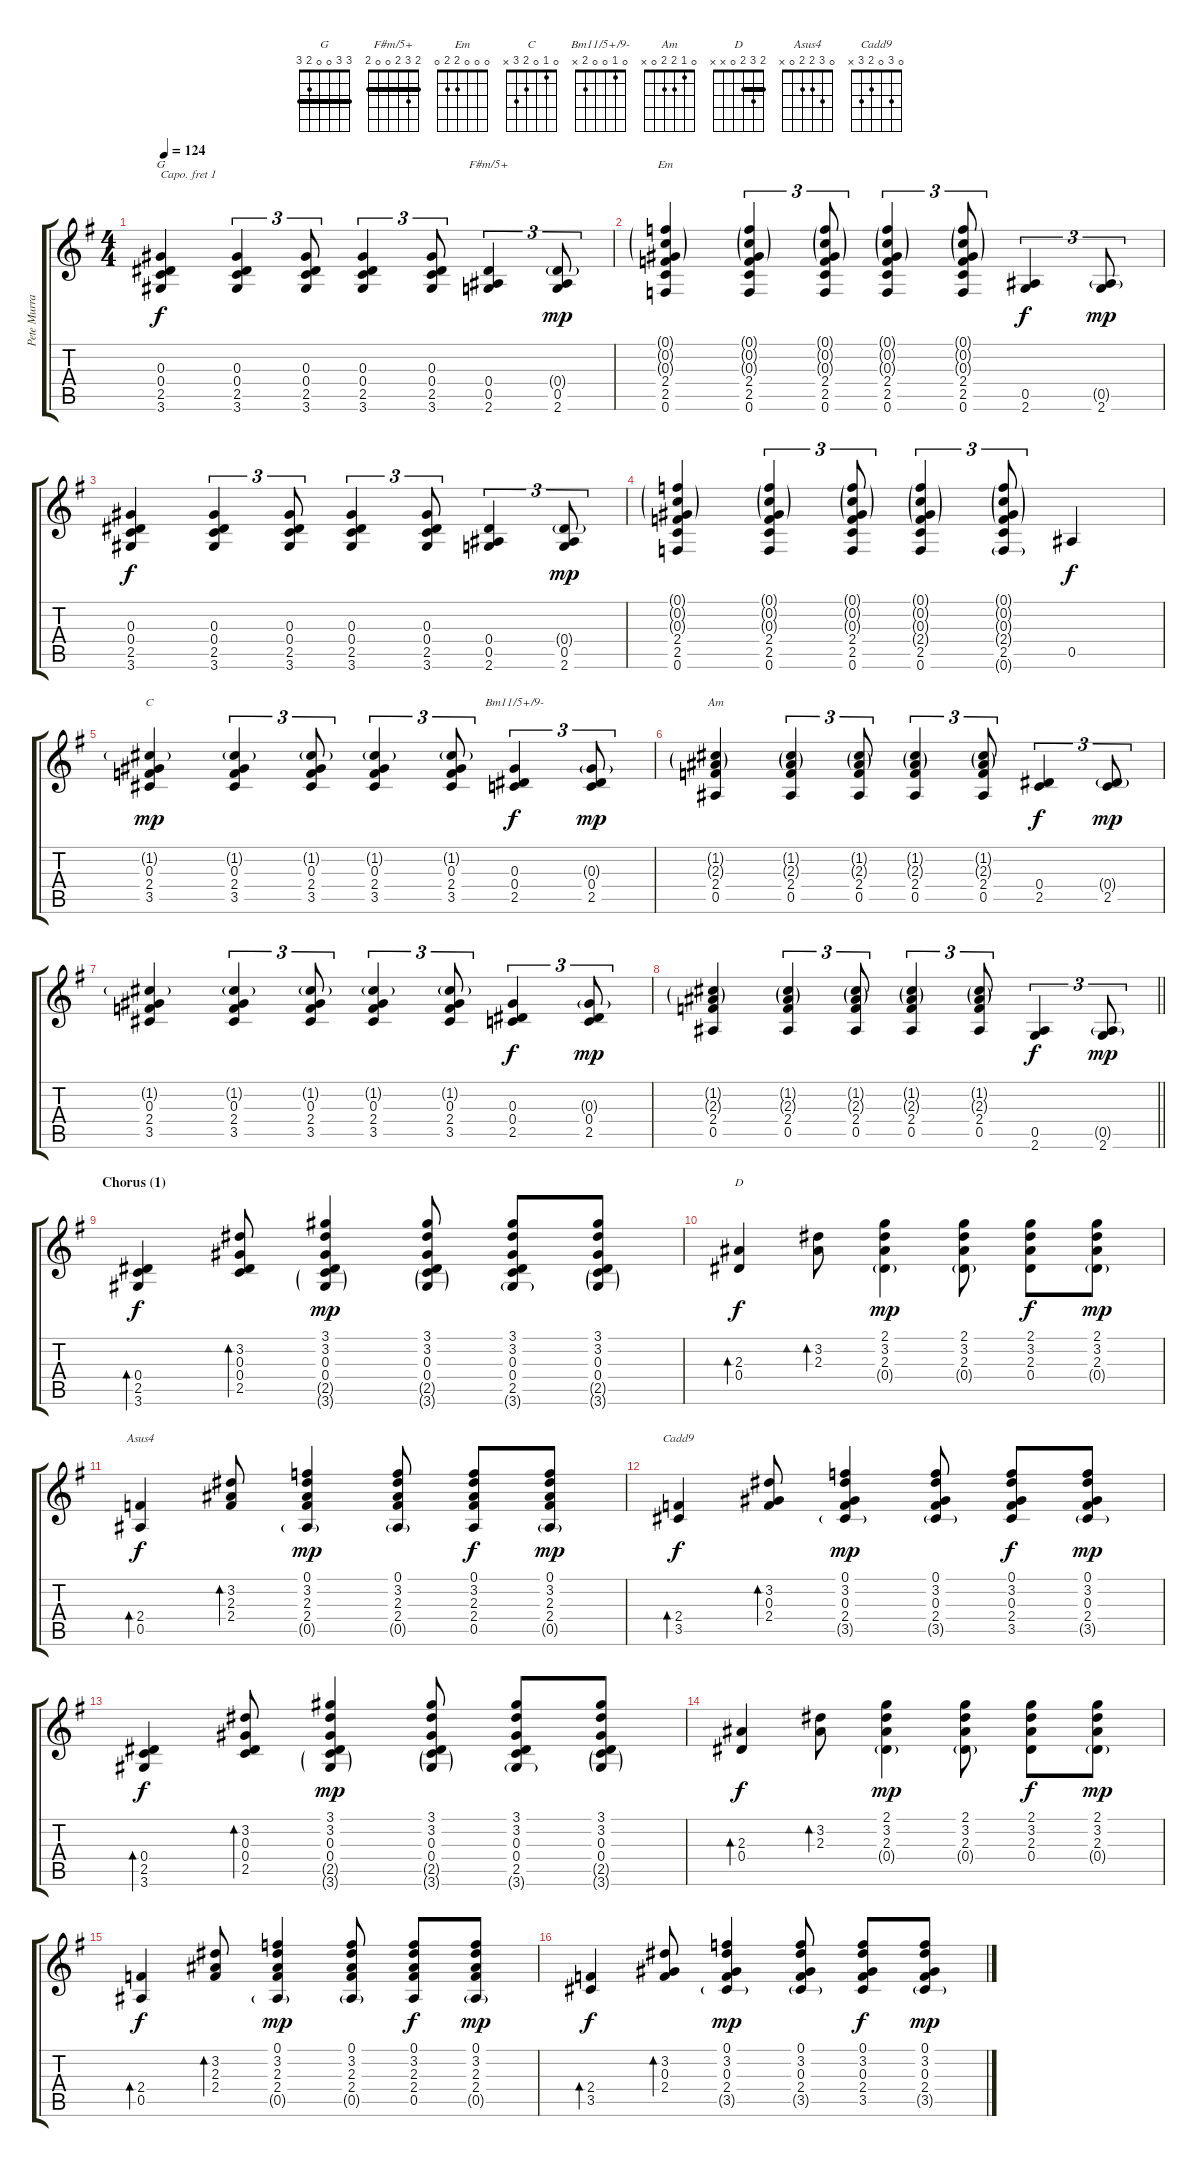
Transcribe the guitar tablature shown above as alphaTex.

\track ("Pete Murray (Guitar)" "Pete Murra") {instrument acousticguitarsteel}
\staff {score tabs}
\capo 1
\tuning (E4 B3 G3 D3 A2 E2) {hide}
\chord ("G" 3 3 0 0 2 3) {barre 3}
\chord ("F#m/5+" 2 3 2 0 0 2) {barre 2}
\chord ("Em" 0 0 0 2 2 0)
\chord ("C" 0 1 0 2 3 x)
\chord ("Bm11/5+/9-" 0 1 0 0 2 x)
\chord ("Am" 0 1 2 2 0 x)
\chord ("D" 2 3 2 0 x x) {barre 2}
\chord ("Asus4" 0 3 2 2 0 x)
\chord ("Cadd9" 0 3 0 2 3 x)
\ts (4 4)
\tempo 124
\clef g2
\ks g
(0.3 0.4 2.5 3.6).4{ch "G" dy f} (0.3 0.4 2.5 3.6).4{tu (3 2)} (0.3 0.4 2.5 3.6).8{tu (3 2)} (0.3 0.4 2.5 3.6).4{tu (3 2)} (0.3 0.4 2.5 3.6).8{tu (3 2)} (0.4 0.5 2.6).4{tu (3 2) ch "F#m/5+"} (0.4{g} 0.5 2.6).8{tu (3 2) dy mp} |
(0.1{g} 0.2{g} 0.3{g} 2.4 2.5 0.6).4{ch "Em"} (0.1{g} 0.2{g} 0.3{g} 2.4 2.5 0.6).4{tu (3 2)} (0.1{g} 0.2{g} 0.3{g} 2.4 2.5 0.6).8{tu (3 2)} (0.1{g} 0.2{g} 0.3{g} 2.4 2.5 0.6).4{tu (3 2)} (0.1{g} 0.2{g} 0.3{g} 2.4 2.5 0.6).8{tu (3 2)} (0.5 2.6).4{tu (3 2) dy f} (0.5{g} 2.6).8{tu (3 2) dy mp} |
(0.3 0.4 2.5 3.6).4{dy f} (0.3 0.4 2.5 3.6).4{tu (3 2)} (0.3 0.4 2.5 3.6).8{tu (3 2)} (0.3 0.4 2.5 3.6).4{tu (3 2)} (0.3 0.4 2.5 3.6).8{tu (3 2)} (0.4 0.5 2.6).4{tu (3 2)} (0.4{g} 0.5 2.6).8{tu (3 2) dy mp} |
(0.1{g} 0.2{g} 0.3{g} 2.4 2.5 0.6).4 (0.1{g} 0.2{g} 0.3{g} 2.4 2.5 0.6).4{tu (3 2)} (0.1{g} 0.2{g} 0.3{g} 2.4 2.5 0.6).8{tu (3 2)} (0.1{g} 0.2{g} 0.3{g} 2.4{g} 2.5 0.6).4{tu (3 2)} (0.1{g} 0.2{g} 0.3{g} 2.4{g} 2.5 0.6{g}).8{tu (3 2)} 0.5.4{dy f} |
(1.2{g} 0.3 2.4 3.5).4{ch "C" dy mp} (1.2{g} 0.3 2.4 3.5).4{tu (3 2)} (1.2{g} 0.3 2.4 3.5).8{tu (3 2)} (1.2{g} 0.3 2.4 3.5).4{tu (3 2)} (1.2{g} 0.3 2.4 3.5).8{tu (3 2)} (0.3 0.4 2.5).4{tu (3 2) ch "Bm11/5+/9-" dy f} (0.3{g} 0.4 2.5).8{tu (3 2) dy mp} |
(1.2{g} 2.3{g} 2.4 0.5).4{ch "Am"} (1.2{g} 2.3{g} 2.4 0.5).4{tu (3 2)} (1.2{g} 2.3{g} 2.4 0.5).8{tu (3 2)} (1.2{g} 2.3{g} 2.4 0.5).4{tu (3 2)} (1.2{g} 2.3{g} 2.4 0.5).8{tu (3 2)} (0.4 2.5).4{tu (3 2) dy f} (0.4{g} 2.5).8{tu (3 2) dy mp} |
(1.2{g} 0.3 2.4 3.5).4 (1.2{g} 0.3 2.4 3.5).4{tu (3 2)} (1.2{g} 0.3 2.4 3.5).8{tu (3 2)} (1.2{g} 0.3 2.4 3.5).4{tu (3 2)} (1.2{g} 0.3 2.4 3.5).8{tu (3 2)} (0.3 0.4 2.5).4{tu (3 2) dy f} (0.3{g} 0.4 2.5).8{tu (3 2) dy mp} |
\barLineRight lightlight
(1.2{g} 2.3{g} 2.4 0.5).4 (1.2{g} 2.3{g} 2.4 0.5).4{tu (3 2)} (1.2{g} 2.3{g} 2.4 0.5).8{tu (3 2)} (1.2{g} 2.3{g} 2.4 0.5).4{tu (3 2)} (1.2{g} 2.3{g} 2.4 0.5).8{tu (3 2)} (0.5 2.6).4{tu (3 2) dy f} (0.5{g} 2.6).8{tu (3 2) dy mp} |
\section ("" "Chorus (1)")
(0.4 2.5 3.6).4{bd 30 dy f} (3.2 0.3 0.4 2.5).8{bd 30} (3.1 3.2 0.3 0.4 2.5{g} 3.6{g}).4{dy mp} (3.1 3.2 0.3 0.4 2.5{g} 3.6{g}).8 (3.1 3.2 0.3 0.4 2.5 3.6{g}).8 (3.1 3.2 0.3 0.4 2.5{g} 3.6{g}).8 |
(2.3 0.4).4{bd 30 ch "D" dy f} (3.2 2.3).8{bd 30} (2.1 3.2 2.3 0.4{g}).4{dy mp} (2.1 3.2 2.3 0.4{g}).8 (2.1 3.2 2.3 0.4).8{dy f} (2.1 3.2 2.3 0.4{g}).8{dy mp} |
(2.4 0.5).4{bd 30 ch "Asus4" dy f} (3.2 2.3 2.4).8{bd 30} (0.1 3.2 2.3 2.4 0.5{g}).4{dy mp} (0.1 3.2 2.3 2.4 0.5{g}).8 (0.1 3.2 2.3 2.4 0.5).8{dy f} (0.1 3.2 2.3 2.4 0.5{g}).8{dy mp} |
(2.4 3.5).4{bd 30 ch "Cadd9" dy f} (3.2 0.3 2.4).8{bd 30} (0.1 3.2 0.3 2.4 3.5{g}).4{dy mp} (0.1 3.2 0.3 2.4 3.5{g}).8 (0.1 3.2 0.3 2.4 3.5).8{dy f} (0.1 3.2 0.3 2.4 3.5{g}).8{dy mp} |
(0.4 2.5 3.6).4{bd 30 dy f} (3.2 0.3 0.4 2.5).8{bd 30} (3.1 3.2 0.3 0.4 2.5{g} 3.6{g}).4{dy mp} (3.1 3.2 0.3 0.4 2.5{g} 3.6{g}).8 (3.1 3.2 0.3 0.4 2.5 3.6{g}).8 (3.1 3.2 0.3 0.4 2.5{g} 3.6{g}).8 |
(2.3 0.4).4{bd 30 dy f} (3.2 2.3).8{bd 30} (2.1 3.2 2.3 0.4{g}).4{dy mp} (2.1 3.2 2.3 0.4{g}).8 (2.1 3.2 2.3 0.4).8{dy f} (2.1 3.2 2.3 0.4{g}).8{dy mp} |
(2.4 0.5).4{bd 30 dy f} (3.2 2.3 2.4).8{bd 30} (0.1 3.2 2.3 2.4 0.5{g}).4{dy mp} (0.1 3.2 2.3 2.4 0.5{g}).8 (0.1 3.2 2.3 2.4 0.5).8{dy f} (0.1 3.2 2.3 2.4 0.5{g}).8{dy mp} |
(2.4 3.5).4{bd 30 dy f} (3.2 0.3 2.4).8{bd 30} (0.1 3.2 0.3 2.4 3.5{g}).4{dy mp} (0.1 3.2 0.3 2.4 3.5{g}).8 (0.1 3.2 0.3 2.4 3.5).8{dy f} (0.1 3.2 0.3 2.4 3.5{g}).8{dy mp}
